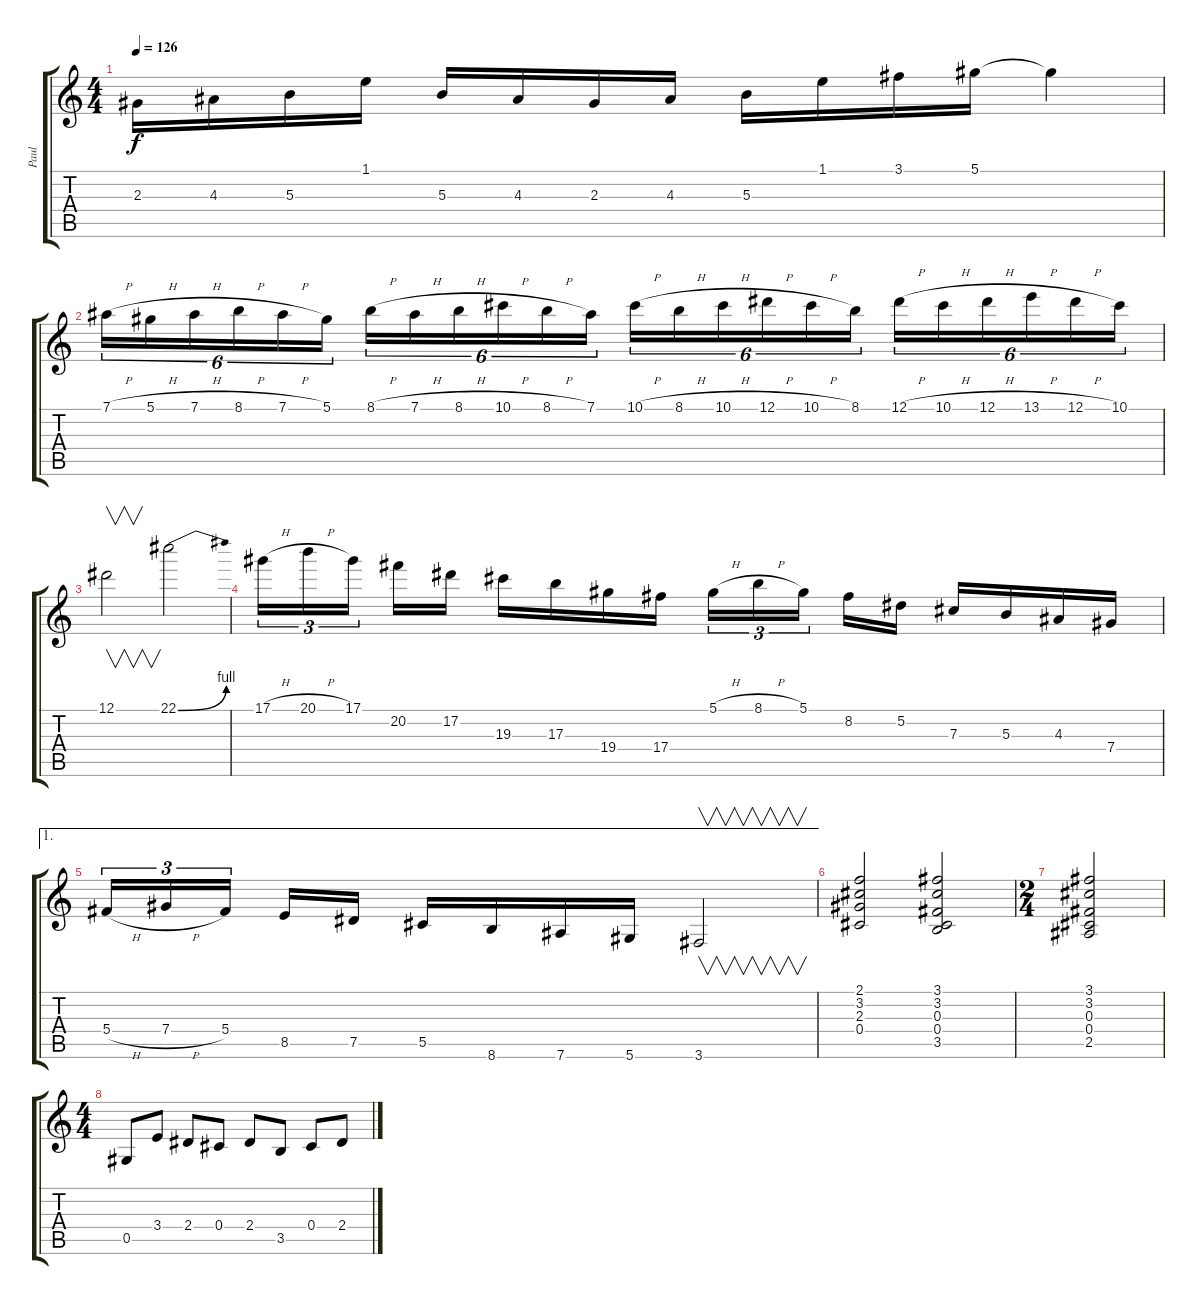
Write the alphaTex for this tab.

\track ("Paul" "Paul") {instrument distortionguitar}
\staff {score tabs}
\tuning (Eb4 Bb3 Gb3 Db3 Ab2 Eb2) {hide}
\ts (4 4)
\tempo 126
\clef g2
\ks c
2.3.16{dy f} 4.3.16 5.3.16 1.1.16 5.3.16 4.3.16 2.3.16 4.3.16 5.3.16 1.1.16 3.1.16 5.1.16 5.1{t}.4 |
7.1{h}.16{tu (6 4)} 5.1{h}.16{tu (6 4)} 7.1{h}.16{tu (6 4)} 8.1{h}.16{tu (6 4)} 7.1{h}.16{tu (6 4)} 5.1.16{tu (6 4)} 8.1{h}.16{tu (6 4)} 7.1{h}.16{tu (6 4)} 8.1{h}.16{tu (6 4)} 10.1{h}.16{tu (6 4)} 8.1{h}.16{tu (6 4)} 7.1.16{tu (6 4)} 10.1{h}.16{tu (6 4)} 8.1{h}.16{tu (6 4)} 10.1{h}.16{tu (6 4)} 12.1{h}.16{tu (6 4)} 10.1{h}.16{tu (6 4)} 8.1.16{tu (6 4)} 12.1{h}.16{tu (6 4)} 10.1{h}.16{tu (6 4)} 12.1{h}.16{tu (6 4)} 13.1{h}.16{tu (6 4)} 12.1{h}.16{tu (6 4)} 10.1.16{tu (6 4)} |
12.1.2{v} 22.1{be (bend 0 0 60 4)}.2 |
17.1{h}.16{tu (3 2)} 20.1{h}.16{tu (3 2)} 17.1.16{tu (3 2)} 20.2.16 17.2.16 19.3.16 17.3.16 19.4.16 17.4.16 5.1{h}.16{tu (3 2)} 8.1{h}.16{tu (3 2)} 5.1.16{tu (3 2)} 8.2.16 5.2.16 7.3.16 5.3.16 4.3.16 7.4.16 |
\ae 1
5.4{h}.16{tu (3 2)} 7.4{h}.16{tu (3 2)} 5.4.16{tu (3 2)} 8.5.16 7.5.16 5.5.16 8.6.16 7.6.16 5.6.16 3.6.2{v} |
(2.1 3.2 2.3 0.4).2 (3.1 3.2 0.3 0.4 3.5).2 |
\ts (2 4)
(3.1 3.2 0.3 0.4 2.5).2 |
\ts (4 4)
0.5.8 3.4.8 2.4.8 0.4.8 2.4.8 3.5.8 0.4.8 2.4.8
